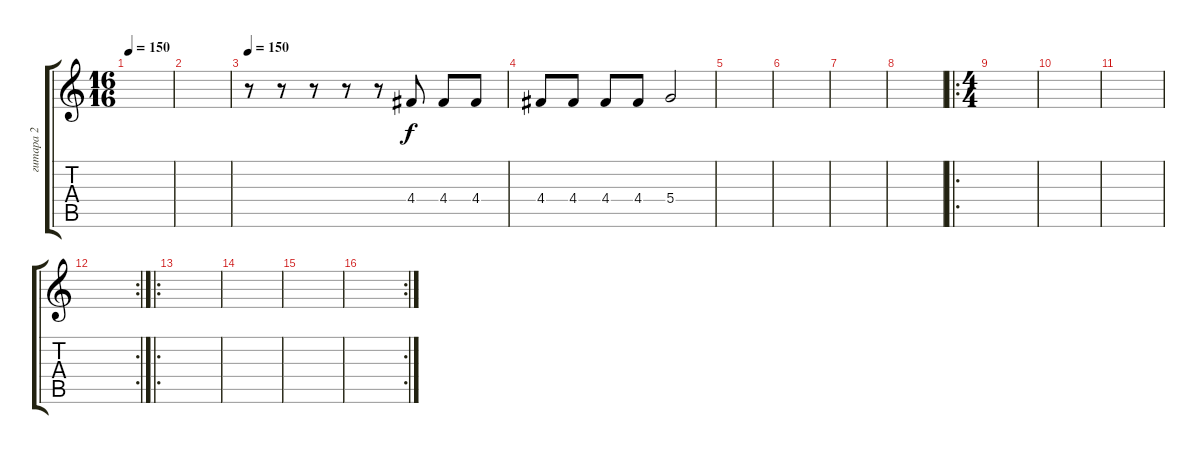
\track ("гитара 2" "гитара 2") {instrument distortionguitar}
\staff {score tabs}
\tuning (E4 B3 G3 D3 A2 E2) {hide}
\ts (16 16)
\tempo 150
\clef g2
\ks c
|
|
\tempo 150
r.8 r.8 r.8 r.8 r.8 4.4.8 4.4.8 4.4.8 |
4.4.8 4.4.8 4.4.8 4.4.8 5.4.2 |
|
|
|
|
\ro
\ts (4 4)
|
|
|
\rc 2
|
\ro
|
|
|
\rc 2
